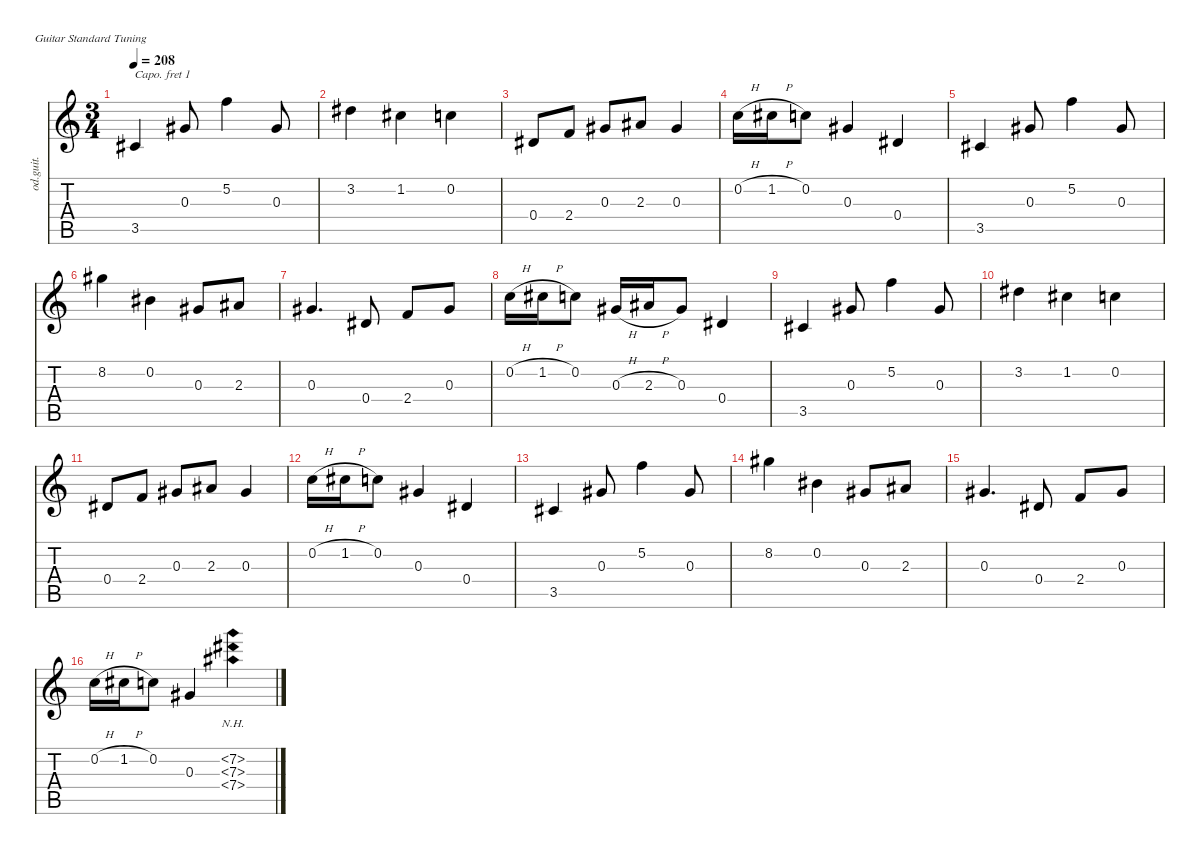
\defaultSystemsLayout 4
\hideDynamics
\bracketExtendMode nobrackets
\otherSystemsTrackNameOrientation horizontal
\track ("Overdriven Guitar" "od.guit.") {instrument overdrivenguitar}
\staff {score tabs}
\capo 1
\tuning (E4 B3 G3 D3 A2 E2)
\ts (3 4)
\beaming (8 2 2 2)
\tempo 208
\clef g2
\ks c
3.5{acc #}.4{dy mf instrument overdrivenguitar beam Up} 0.3{acc #}.8{beam Up} 5.2.4{beam Down} 0.3{acc #}.8{beam Up} |
3.2{acc #}.4{beam Down} 1.2{acc #}.4{beam Down} 0.2.4{beam Down} |
0.4{acc #}.8{beam Up} 2.4.8{beam Up} 0.3{acc #}.8{beam Up} 2.3{acc #}.8{beam Up} 0.3{acc #}.4{beam Up} |
0.2{h}.16{beam Down} 1.2{h acc #}.16{beam Down} 0.2.8{beam Down} 0.3{acc #}.4{beam Up} 0.4{acc #}.4{beam Up} |
3.5{acc #}.4{beam Up} 0.3{acc #}.8{beam Up} 5.2.4{beam Down} 0.3{acc #}.8{beam Up} |
8.2{acc #}.4{beam Down} 0.2{acc #}.4{beam Down} 0.3{acc #}.8{beam Up} 2.3{acc #}.8{beam Up} |
0.3{acc #}.4{d beam Up} 0.4{acc #}.8{beam Up} 2.4.8{beam Up} 0.3{acc #}.8{beam Up} |
0.2{h}.16{beam Down} 1.2{h acc #}.16{beam Down} 0.2.8{beam Down} 0.3{h acc #}.16{beam Up} 2.3{h acc #}.16{beam Up} 0.3{acc #}.8{beam Up} 0.4{acc #}.4{beam Up} |
3.5{acc #}.4{beam Up} 0.3{acc #}.8{beam Up} 5.2.4{beam Down} 0.3{acc #}.8{beam Up} |
3.2{acc #}.4{beam Down} 1.2{acc #}.4{beam Down} 0.2.4{beam Down} |
0.4{acc #}.8{beam Up} 2.4.8{beam Up} 0.3{acc #}.8{beam Up} 2.3{acc #}.8{beam Up} 0.3{acc #}.4{beam Up} |
0.2{h}.16{beam Down} 1.2{h acc #}.16{beam Down} 0.2.8{beam Down} 0.3{acc #}.4{beam Up} 0.4{acc #}.4{beam Up} |
3.5{acc #}.4{beam Up} 0.3{acc #}.8{beam Up} 5.2.4{beam Down} 0.3{acc #}.8{beam Up} |
8.2{acc #}.4{beam Down} 0.2{acc #}.4{beam Down} 0.3{acc #}.8{beam Up} 2.3{acc #}.8{beam Up} |
0.3{acc #}.4{d beam Up} 0.4{acc #}.8{beam Up} 2.4.8{beam Up} 0.3{acc #}.8{beam Up} |
0.2{h}.16{beam Down} 1.2{h acc #}.16{beam Down} 0.2.8{beam Down} 0.3{acc #}.4{beam Up} (7.4{nh acc #} 7.3{nh acc #} 7.2{nh}).4{beam Down}
